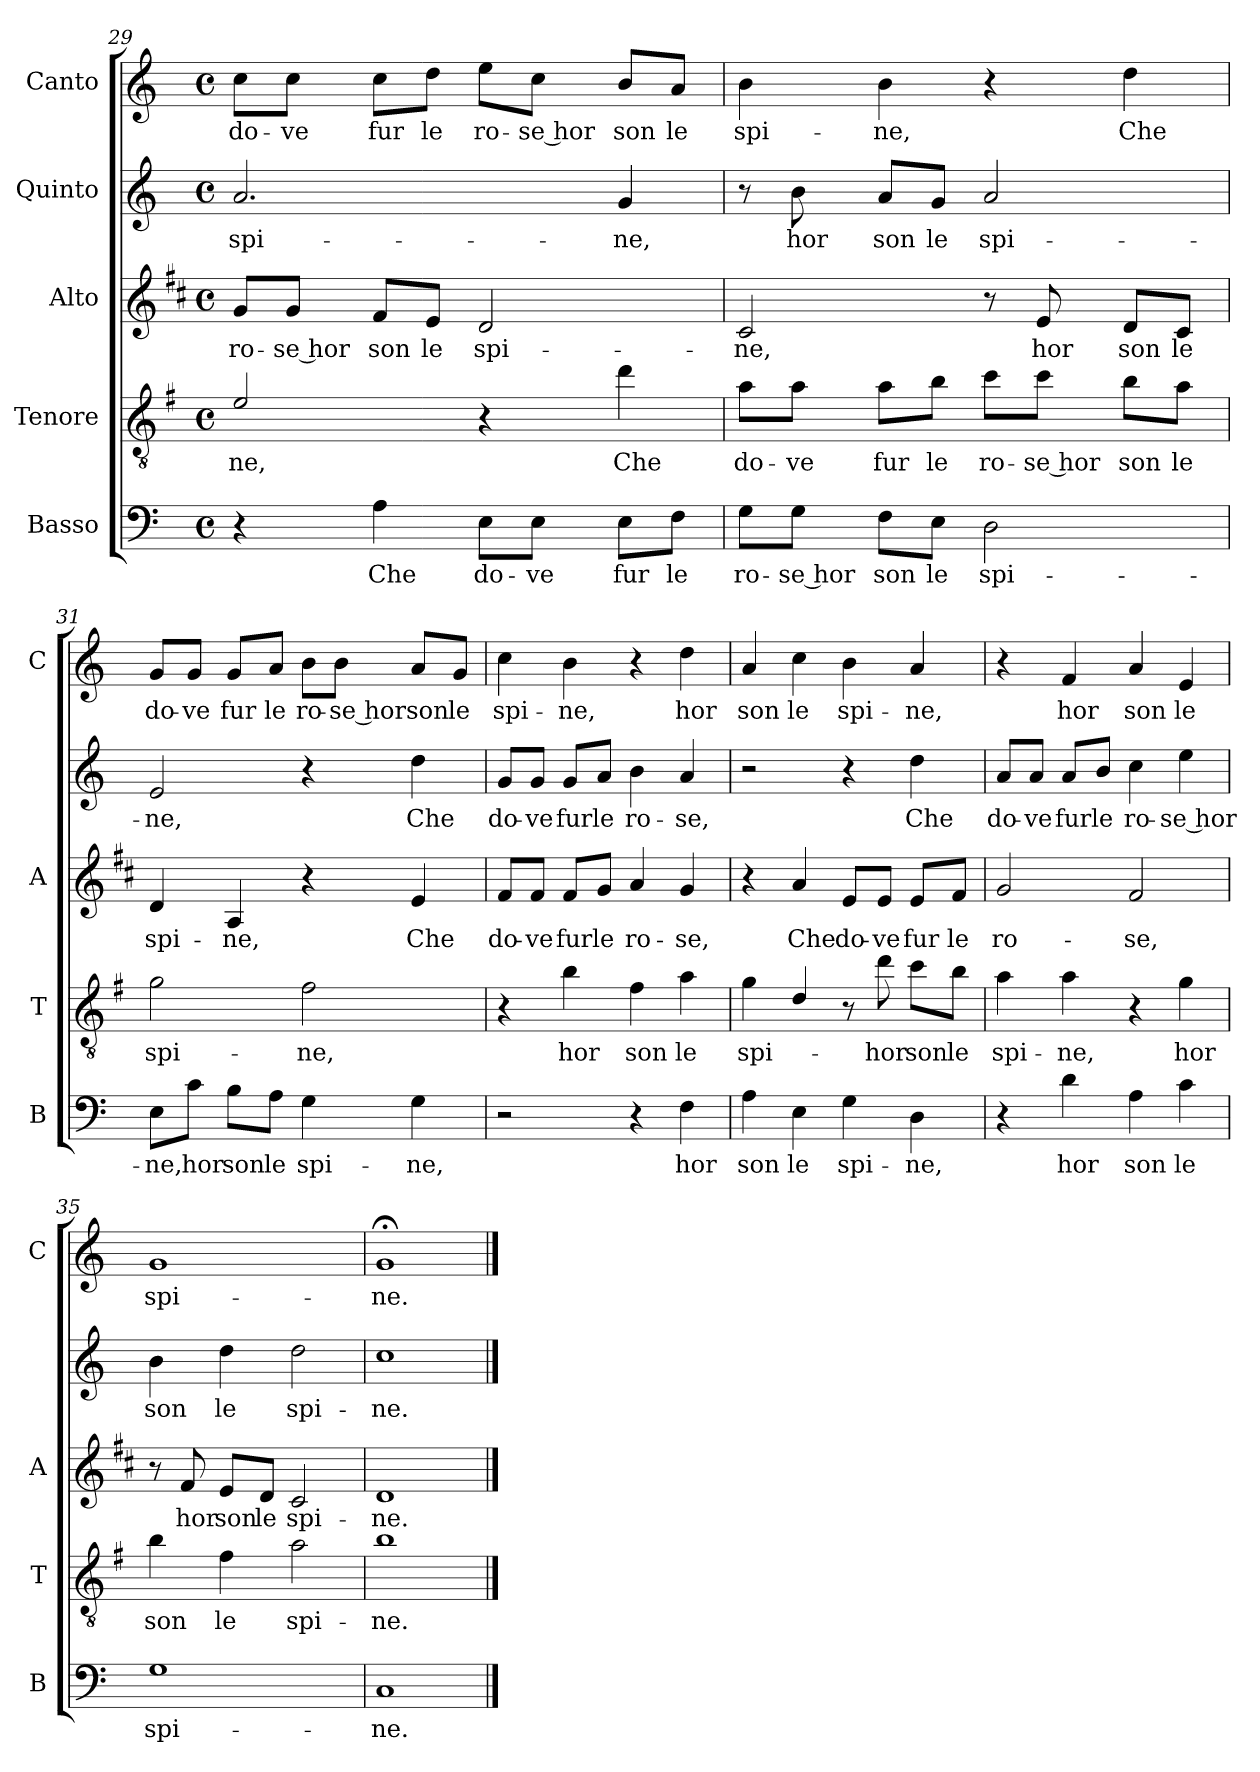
**kern	**text	**kern	**text	**kern	**text	**kern	**text	**kern	**text
*part5	*part5	*part4	*part4	*part3	*part3	*part2	*part2	*part1	*part1
*staff5	*staff5	*staff4	*staff4	*staff3	*staff3	*staff2	*staff2	*staff1	*staff1
*I"Basso	*	*I"Tenore	*	*I"Alto	*	*I"Quinto	*	*I"Canto	*
*I'B	*	*I'T	*	*I'A	*	*	*	*I'C	*
!!LO:PB:g=z
*clefF4	*	*clefGv2	*	*clefG2	*	*clefG2	*	*clefG2	*
*	*	*ITrd4c7	*	*ITrd1c2	*	*	*	*	*
*k[]	*	*k[]	*	*k[]	*	*k[]	*	*k[]	*
*C:	*	*C:	*	*C:	*	*C:	*	*C:	*
*M4/4	*	*M4/4	*	*M4/4	*	*M4/4	*	*M4/4	*
*met(c)	*	*met(c)	*	*met(c)	*	*met(c)	*	*met(c)	*
=29	=29	=29	=29	=29	=29	=29	=29	=29	=29
!	!	!	!LO:LY:b	!	!LO:LY:b	!	!LO:LY:b	!	!LO:LY:b
4r	.	2A/	-ne,	8f/L	ro-	2.a/	spi-	8cc\L	do-
!	!	!	!	!	!LO:LY:b	!	!	!	!LO:LY:b
.	.	.	.	8f/J	-se hor	.	.	8cc\J	-ve
!	!LO:LY:b	!	!	!	!LO:LY:b	!	!	!	!LO:LY:b
4A\	Che	.	.	8e/L	son	.	.	8cc\L	fur
!	!	!	!	!	!LO:LY:b	!	!	!	!LO:LY:b
.	.	.	.	8d/J	le	.	.	8dd\J	le
!	!LO:LY:b	!	!	!	!LO:LY:b	!	!	!	!LO:LY:b
8E\L	do-	4r	.	2c/	spi-	.	.	8ee\L	ro-
!	!LO:LY:b	!	!	!	!	!	!	!	!LO:LY:b
8E\J	-ve	.	.	.	.	.	.	8cc\J	-se hor
!	!LO:LY:b	!	!LO:LY:b	!	!	!	!LO:LY:b	!	!LO:LY:b
8E\L	fur	4g\	Che	.	.	4g/	-ne,	8b/L	son
!	!LO:LY:b	!	!	!	!	!	!	!	!LO:LY:b
8F\J	le	.	.	.	.	.	.	8a/J	le
=30	=30	=30	=30	=30	=30	=30	=30	=30	=30
!	!LO:LY:b	!	!LO:LY:b	!	!LO:LY:b	!	!	!	!LO:LY:b
8G\L	ro-	8d\L	do-	2B/	-ne,	8r	.	4b\	spi-
!	!LO:LY:b	!	!LO:LY:b	!	!	!	!LO:LY:b	!	!
8G\J	-se hor	8d\J	-ve	.	.	8b\	hor	.	.
!	!LO:LY:b	!	!LO:LY:b	!	!	!	!LO:LY:b	!	!LO:LY:b
8F\L	son	8d\L	fur	.	.	8a/L	son	4b\	-ne,
!	!LO:LY:b	!	!LO:LY:b	!	!	!	!LO:LY:b	!	!
8E\J	le	8e\J	le	.	.	8g/J	le	.	.
!	!LO:LY:b	!	!LO:LY:b	!	!	!	!LO:LY:b	!	!
2D\	spi-	8f\L	ro-	8r	.	2a/	spi-	4r	.
!	!	!	!LO:LY:b	!	!LO:LY:b	!	!	!	!
.	.	8f\J	-se hor	8d/	hor	.	.	.	.
!	!	!	!LO:LY:b	!	!LO:LY:b	!	!	!	!LO:LY:b
.	.	8e\L	son	8c/L	son	.	.	4dd\	Che
!	!	!	!LO:LY:b	!	!LO:LY:b	!	!	!	!
.	.	8d\J	le	8B/J	le	.	.	.	.
=31	=31	=31	=31	=31	=31	=31	=31	=31	=31
!	!LO:LY:b	!	!LO:LY:b	!	!LO:LY:b	!	!LO:LY:b	!	!LO:LY:b
8E\L	-ne,	2c\	spi-	4c/	spi-	2e/	-ne,	8g/L	do-
!	!LO:LY:b	!	!	!	!	!	!	!	!LO:LY:b
8c\J	hor	.	.	.	.	.	.	8g/J	-ve
!	!LO:LY:b	!	!	!	!LO:LY:b	!	!	!	!LO:LY:b
8B\L	son	.	.	4G/	-ne,	.	.	8g/L	fur
!	!LO:LY:b	!	!	!	!	!	!	!	!LO:LY:b
8A\J	le	.	.	.	.	.	.	8a/J	le
!	!LO:LY:b	!	!LO:LY:b	!	!	!	!	!	!LO:LY:b
4G\	spi-	2B\	-ne,	4r	.	4r	.	8b\L	ro-
!	!	!	!	!	!	!	!	!	!LO:LY:b
.	.	.	.	.	.	.	.	8b\J	-se hor
!	!LO:LY:b	!	!	!	!LO:LY:b	!	!LO:LY:b	!	!LO:LY:b
4G\	-ne,	.	.	4d/	Che	4dd\	Che	8a/L	son
!	!	!	!	!	!	!	!	!	!LO:LY:b
.	.	.	.	.	.	.	.	8g/J	le
!!LO:LB:g=z
=32	=32	=32	=32	=32	=32	=32	=32	=32	=32
!	!	!	!	!	!LO:LY:b	!	!LO:LY:b	!	!LO:LY:b
2r	.	4r	.	8e/L	do-	8g/L	do-	4cc\	spi-
!	!	!	!	!	!LO:LY:b	!	!LO:LY:b	!	!
.	.	.	.	8e/J	-ve	8g/J	-ve	.	.
!	!	!	!LO:LY:b	!	!LO:LY:b	!	!LO:LY:b	!	!LO:LY:b
.	.	4e\	hor	8e/L	fur	8g/L	fur	4b\	-ne,
!	!	!	!	!	!LO:LY:b	!	!LO:LY:b	!	!
.	.	.	.	8f/J	le	8a/J	le	.	.
!	!	!	!LO:LY:b	!	!LO:LY:b	!	!LO:LY:b	!	!
4r	.	4B\	son	4g/	ro-	4b\	ro-	4r	.
!	!LO:LY:b	!	!LO:LY:b	!	!LO:LY:b	!	!LO:LY:b	!	!LO:LY:b
4F\	hor	4d\	le	4f/	-se,	4a/	-se,	4dd\	hor
=33	=33	=33	=33	=33	=33	=33	=33	=33	=33
!	!LO:LY:b	!	!LO:LY:b	!	!	!	!	!	!LO:LY:b
4A\	son	4c\	spi-	4r	.	2r	.	4a/	son
!	!LO:LY:b	!	!	!	!LO:LY:b	!	!	!	!LO:LY:b
4E\	le	4G/	.	4g/	Che	.	.	4cc\	le
!	!LO:LY:b	!	!	!	!LO:LY:b	!	!	!	!LO:LY:b
4G\	spi-	8r	.	8d/L	do-	4r	.	4b\	spi-
!	!	!	!LO:LY:b	!	!LO:LY:b	!	!	!	!
.	.	8g\	-hor	8d/J	-ve	.	.	.	.
!	!LO:LY:b	!	!LO:LY:b	!	!LO:LY:b	!	!LO:LY:b	!	!LO:LY:b
4D\	-ne,	8f\L	son	8d/L	fur	4dd\	Che	4a/	-ne,
!	!	!	!LO:LY:b	!	!LO:LY:b	!	!	!	!
.	.	8e\J	le	8e/J	le	.	.	.	.
=34	=34	=34	=34	=34	=34	=34	=34	=34	=34
!	!	!	!LO:LY:b	!	!LO:LY:b	!	!LO:LY:b	!	!
4r	.	4d\	spi-	2f/	ro-	8a/L	do-	4r	.
!	!	!	!	!	!	!	!LO:LY:b	!	!
.	.	.	.	.	.	8a/J	-ve	.	.
!	!LO:LY:b	!	!LO:LY:b	!	!	!	!LO:LY:b	!	!LO:LY:b
4d\	hor	4d\	-ne,	.	.	8a/L	fur	4f/	hor
!	!	!	!	!	!	!	!LO:LY:b	!	!
.	.	.	.	.	.	8b/J	le	.	.
!	!LO:LY:b	!	!	!	!LO:LY:b	!	!LO:LY:b	!	!LO:LY:b
4A\	son	4r	.	2e/	-se,	4cc\	ro-	4a/	son
!	!LO:LY:b	!	!LO:LY:b	!	!	!	!LO:LY:b	!	!LO:LY:b
4c\	le	4c\	hor	.	.	4ee\	-se hor	4e/	le
=35	=35	=35	=35	=35	=35	=35	=35	=35	=35
!	!LO:LY:b	!	!LO:LY:b	!	!	!	!LO:LY:b	!	!LO:LY:b
1G	spi-	4e\	son	8r	.	4b\	son	1g	spi-
!	!	!	!	!	!LO:LY:b	!	!	!	!
.	.	.	.	8e/	hor	.	.	.	.
!	!	!	!LO:LY:b	!	!LO:LY:b	!	!LO:LY:b	!	!
.	.	4B\	le	8d/L	son	4dd\	le	.	.
!	!	!	!	!	!LO:LY:b	!	!	!	!
.	.	.	.	8c/J	le	.	.	.	.
!	!	!	!LO:LY:b	!	!LO:LY:b	!	!LO:LY:b	!	!
.	.	2d\	spi-	2B/	spi-	2dd\	spi-	.	.
=36	=36	=36	=36	=36	=36	=36	=36	=36	=36
!	!LO:LY:b	!	!LO:LY:b	!	!LO:LY:b	!	!LO:LY:b	!	!LO:LY:b
1C	-ne.	1e	-ne.	1c	-ne.	1cc	-ne.	1g;<	-ne.
==	==	==	==	==	==	==	==	==	==
*-	*-	*-	*-	*-	*-	*-	*-	*-	*-
